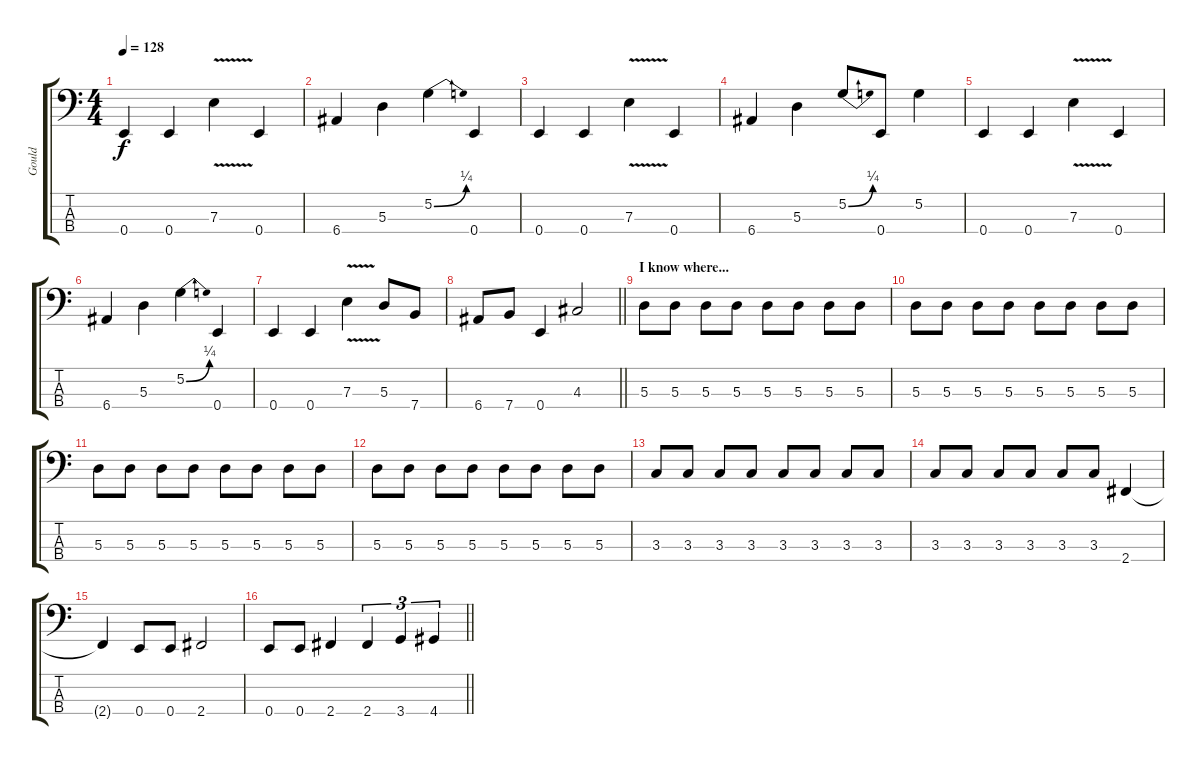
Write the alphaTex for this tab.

\track ("Gould" "Gould") {instrument electricbassfinger}
\staff {score tabs}
\tuning (G2 D2 A1 E1) {hide}
\ts (4 4)
\tempo 128
\clef f4
\ks c
0.4.4{dy f} 0.4.4 7.3{v}.4 0.4.4 |
6.4.4 5.3.4 5.2{be (bend 0 0 60 1)}.4 0.4.4 |
0.4.4 0.4.4 7.3{v}.4 0.4.4 |
6.4.4 5.3.4 5.2{be (bend 0 0 60 1)}.8 0.4.8 5.2.4 |
0.4.4 0.4.4 7.3{v}.4 0.4.4 |
6.4.4 5.3.4 5.2{be (bend 0 0 60 1)}.4 0.4.4 |
0.4.4 0.4.4 7.3{v}.4 5.3.8 7.4.8 |
\barLineRight lightlight
6.4.8 7.4.8 0.4.4 4.3.2 |
\section ("" "I know where...")
5.3.8 5.3.8 5.3.8 5.3.8 5.3.8 5.3.8 5.3.8 5.3.8 |
5.3.8 5.3.8 5.3.8 5.3.8 5.3.8 5.3.8 5.3.8 5.3.8 |
5.3.8 5.3.8 5.3.8 5.3.8 5.3.8 5.3.8 5.3.8 5.3.8 |
5.3.8 5.3.8 5.3.8 5.3.8 5.3.8 5.3.8 5.3.8 5.3.8 |
3.3.8 3.3.8 3.3.8 3.3.8 3.3.8 3.3.8 3.3.8 3.3.8 |
3.3.8 3.3.8 3.3.8 3.3.8 3.3.8 3.3.8 2.4.4 |
2.4{t}.4 0.4.8 0.4.8 2.4.2 |
\barLineRight lightlight
0.4.8 0.4.8 2.4.4 2.4.4{tu (3 2)} 3.4.4{tu (3 2)} 4.4.4{tu (3 2)}
